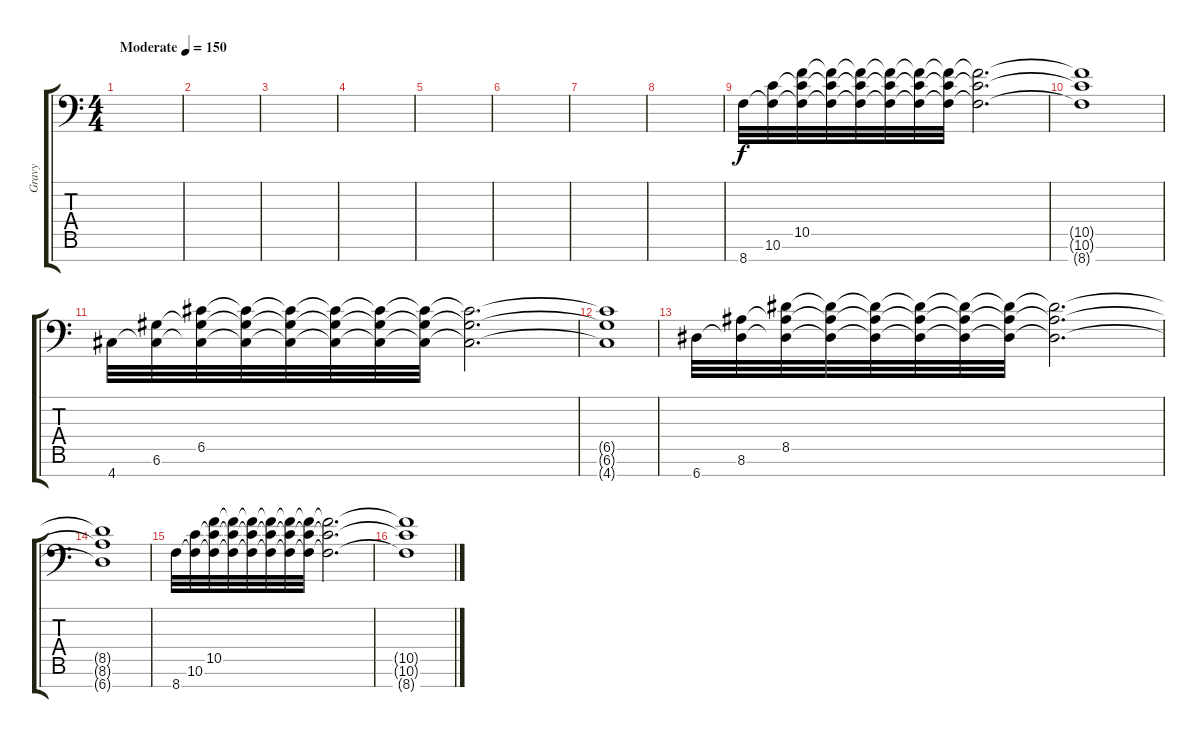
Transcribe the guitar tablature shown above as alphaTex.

\track ("Gravy" "Gravy") {instrument acousticguitarsteel}
\staff {score tabs}
\tuning (D4 A3 F3 C3 G2 D2 A1) {hide}
\ts (4 4)
\tempo (150 "Moderate")
\clef f4
\ks c
|
|
|
|
|
|
|
|
8.7.32 (10.6 8.7{t}).32 (10.5 10.6{t} 8.7{t}).32 (10.5{t} 10.6{t} 8.7{t}).32 (10.5{t} 10.6{t} 8.7{t}).32 (10.5{t} 10.6{t} 8.7{t}).32 (10.5{t} 10.6{t} 8.7{t}).32 (10.5{t} 10.6{t} 8.7{t}).32 (10.5{t} 10.6{t} 8.7{t}).2{d} |
(10.5{t} 10.6{t} 8.7{t}).1 |
4.7.32 (6.6 4.7{t}).32 (6.5 6.6{t} 4.7{t}).32 (6.5{t} 6.6{t} 4.7{t}).32 (6.5{t} 6.6{t} 4.7{t}).32 (6.5{t} 6.6{t} 4.7{t}).32 (6.5{t} 6.6{t} 4.7{t}).32 (6.5{t} 6.6{t} 4.7{t}).32 (6.5{t} 6.6{t} 4.7{t}).2{d} |
(6.5{t} 6.6{t} 4.7{t}).1 |
6.7.32 (8.6 6.7{t}).32 (8.5 8.6{t} 6.7{t}).32 (8.5{t} 8.6{t} 6.7{t}).32 (8.5{t} 8.6{t} 6.7{t}).32 (8.5{t} 8.6{t} 6.7{t}).32 (8.5{t} 8.6{t} 6.7{t}).32 (8.5{t} 8.6{t} 6.7{t}).32 (8.5{t} 8.6{t} 6.7{t}).2{d} |
(8.5{t} 8.6{t} 6.7{t}).1 |
8.7.32 (10.6 8.7{t}).32 (10.5 10.6{t} 8.7{t}).32 (10.5{t} 10.6{t} 8.7{t}).32 (10.5{t} 10.6{t} 8.7{t}).32 (10.5{t} 10.6{t} 8.7{t}).32 (10.5{t} 10.6{t} 8.7{t}).32 (10.5{t} 10.6{t} 8.7{t}).32 (10.5{t} 10.6{t} 8.7{t}).2{d} |
(10.5{t} 10.6{t} 8.7{t}).1
